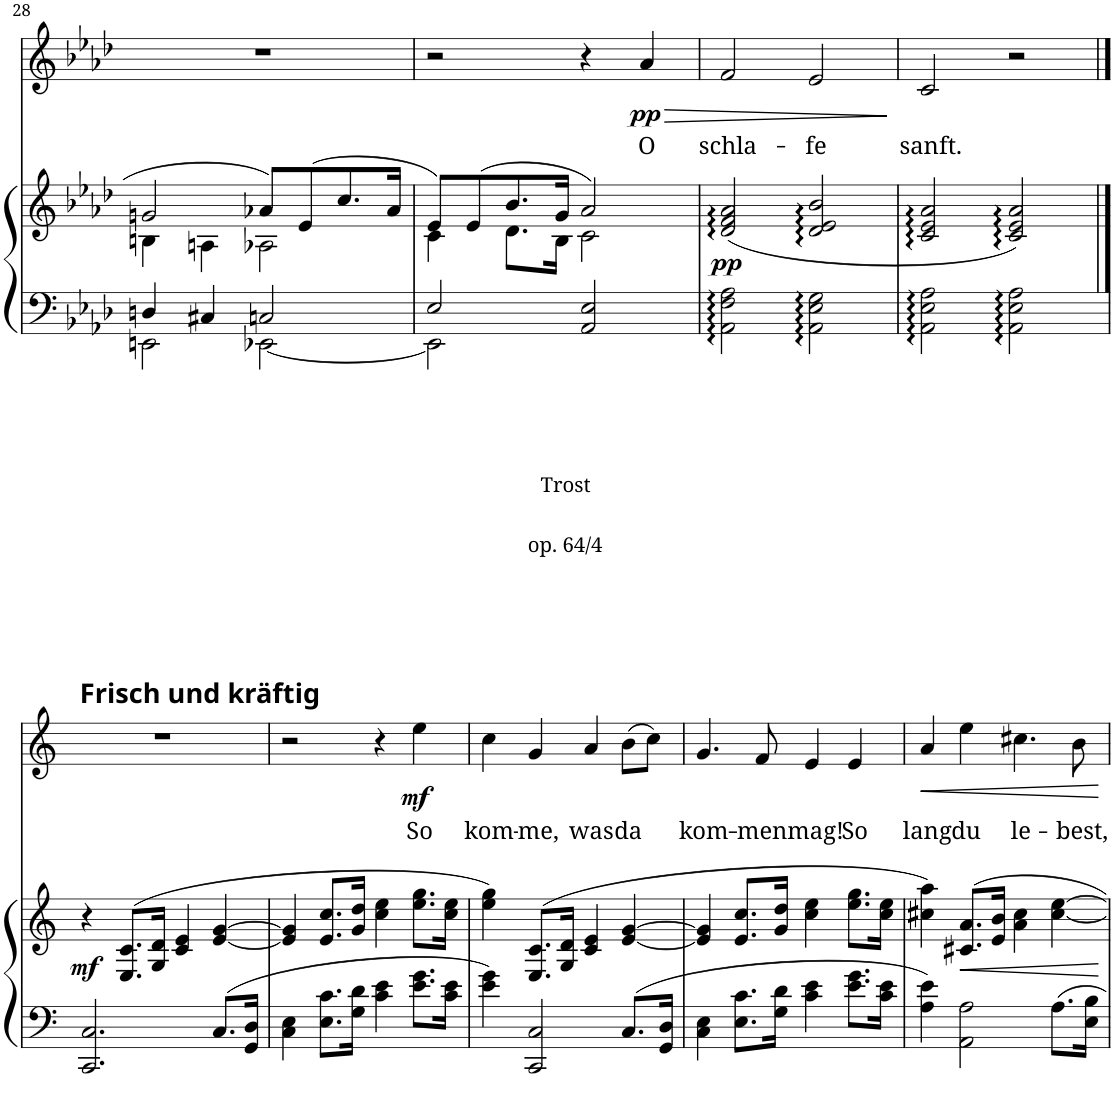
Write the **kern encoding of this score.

**kern	**kern	**dynam	**kern	**text	**dynam
*part2	*part2	*part2	*part1	*part1	*part1
*staff3	*staff2	*staff2/3	*staff1	*staff1	*staff1
!!LO:PB:g=z
*clefF4	*clefG2	*	*clefG2	*	*
*k[b-e-a-d-]	*k[b-e-a-d-]	*	*k[b-e-a-d-]	*	*
*A-:	*A-:	*	*A-:	*	*
*M4/4	*M4/4	*	*M4/4	*	*
*met(c)	*met(c)	*	*met(c)	*	*
=28	=28	=28	=28	=28	=28
*^	*^	*	*	*	*
4Dn/	2EEn\	2gn/	4Bn\	.	1r	.	.
4C#X/	.	.	4An\	.	.	.	.
2Cn/	[2EE-X\	8a-X/L	2A-X\	.	.	.	.
.	.	(8e-/	.	.	.	.	.
.	.	8.cc/	.	.	.	.	.
.	.	16a-/Jk	.	.	.	.	.
=29	=29	=29	=29	=29	=29	=29	=29
2E-/	2EE-\]	8e-/L)	4c\	.	2r	.	.
.	.	(8e-/	.	.	.	.	.
.	.	8.b-/	8.d-\L	.	.	.	.
.	.	16g/Jk	16B-\Jk	.	.	.	.
2AA-/ 2E-/	2ryy	2a-/)	2c\	.	4r	.	.
!	!	!	!	!	!	!LO:LY:b	!LO:HP:b
!	!	!	!	!	!	!	!LO:DY:n=1:b
.	.	.	.	.	4a-/	O	> pp
*v	*v	*	*	*	*	*	*
*	*v	*v	*	*	*	*
=30	=30	=30	=30	=30	=30
!	!	!LO:DY:b	!	!LO:LY:b	!
2AA-\ 2F\ 2A-\	(2d-/ 2f/ 2a-/	pp	2f/	schla-	.
!	!	!	!	!LO:LY:b	!
2AA-\ 2E-\ 2G\	2d-/ 2e-/ 2b-/	.	2e-/	-fe	.
.	.	.	.	.	]
=31	=31	=31	=31	=31	=31
!	!	!	!	!LO:LY:b	!
2AA-\ 2E-\ 2A-\	2c/ 2e-/ 2a-/	.	2c/	sanft.	.
2AA-\ 2E-\ 2A-\	2c/ 2e-/ 2a-/)	.	2r	.	.
!!LO:LB:g=z
==1	==1	==1	==1	==1	==1
*k[]	*k[]	*	*k[]	*	*
*C:	*C:	*	*C:	*	*
!	!	!	!LO:TX:a:B:t=Frisch und kräftig	!	!
!	!	!LO:DY:b	!	!	!
2.CC/ 2.C/	4r	mf	1r	.	.
.	(8.E/ 8.c/L	.	.	.	.
.	16G/ 16d/Jk	.	.	.	.
.	4c/ 4e/	.	.	.	.
8.C/L	[4e/ [4g/	.	.	.	.
16GG/ 16D/Jk	.	.	.	.	.
=2	=2	=2	=2	=2	=2
4C\ 4E\	4e/] 4g/]	.	2r	.	.
8.E\ 8.c\L	8.e/ 8.cc/L	.	.	.	.
16G\ 16d\Jk	16g/ 16dd/Jk	.	.	.	.
4c\ 4e\	4cc\ 4ee\	.	4r	.	.
!	!	!	!	!LO:LY:b	!LO:DY:b
8.e\ 8.g\L	8.ee\ 8.gg\L	.	4ee\	So	mf
16c\ 16e\Jk	16cc\ 16ee\Jk	.	.	.	.
=3	=3	=3	=3	=3	=3
!	!	!	!	!LO:LY:b	!
4e\ 4g\	4ee\ 4gg\)	.	4cc\	kom-	.
!	!	!	!	!LO:LY:b	!
2CC/ 2C/	(8.E/ 8.c/L	.	4g/	-me,	.
.	16G/ 16d/Jk	.	.	.	.
!	!	!	!	!LO:LY:b	!
.	4c/ 4e/	.	4a/	was	.
!	!	!	!	!LO:LY:b	!
8.C/L	[4e/ [4g/	.	(8b\L	da	.
.	.	.	8cc\J)	.	.
16GG/ 16D/Jk	.	.	.	.	.
=4	=4	=4	=4	=4	=4
!	!	!	!	!LO:LY:b	!
4C\ 4E\	4e/] 4g/]	.	4.g/	kom-	.
8.E\ 8.c\L	8.e/ 8.cc/L	.	.	.	.
!	!	!	!	!LO:LY:b	!
.	.	.	8f/	-men	.
16G\ 16d\Jk	16g/ 16dd/Jk	.	.	.	.
!	!	!	!	!LO:LY:b	!
4c\ 4e\	4cc\ 4ee\	.	4e/	mag!	.
!	!	!	!	!LO:LY:b	!
8.e\ 8.g\L	8.ee\ 8.gg\L	.	4e/	So	.
16c\ 16e\Jk	16cc\ 16ee\Jk	.	.	.	.
=5	=5	=5	=5	=5	=5
!	!	!	!	!LO:LY:b	!LO:HP:b
4A\ 4e\	4cc#X\ 4aa\)	.	4a/	lang	<
!	!	!	!	!LO:LY:b	!
2AA\ 2A\	8.c#X/ 8.a/L	.	4ee\	du	.
.	16e/ 16b/Jk	.	.	.	.
!	!	!	!	!LO:LY:b	!
.	4a\ 4cc#\	.	4.cc#X\	le-	.
8.A\L	[4cc#\ [4ee\	.	.	.	.
!	!	!	!	!LO:LY:b	!
.	.	.	8b\	-best,	.
16E\ 16B\Jk	.	.	.	.	.
.	.	.	.	.	[
=	=	=	=	=	=
*-	*-	*-	*-	*-	*-
